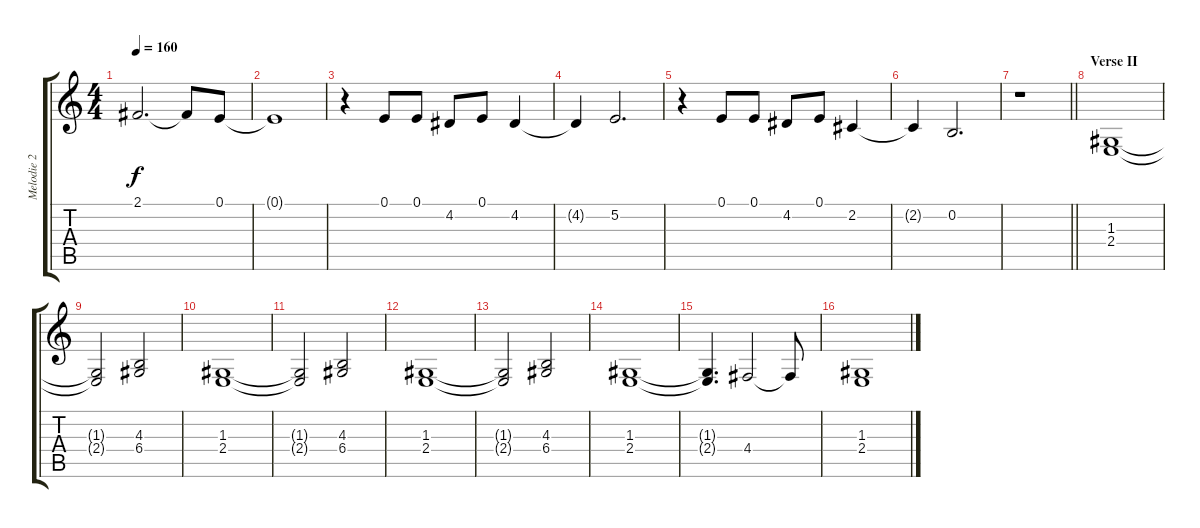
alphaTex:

\track ("Melodie 2" "Melodie 2") {instrument bassoon}
\staff {score tabs}
\tuning (E4 B3 G3 D3 A2 E2) {hide}
\ts (4 4)
\tempo 160
\clef g2
\ks c
2.1.2{d dy f} 2.1{t}.8 0.1.8 |
0.1{t}.1 |
r.4 0.1.8 0.1.8 4.2.8 0.1.8 4.2.4 |
4.2{t}.4 5.2.2{d} |
r.4 0.1.8 0.1.8 4.2.8 0.1.8 2.2.4 |
2.2{t}.4 0.2.2{d} |
\barLineRight lightlight
r.1 |
\section ("" "Verse II")
(1.3 2.4).1{volume 10} |
(1.3{t} 2.4{t}).2 (4.3 6.4).2 |
(1.3 2.4).1 |
(1.3{t} 2.4{t}).2 (4.3 6.4).2 |
(1.3 2.4).1 |
(1.3{t} 2.4{t}).2 (4.3 6.4).2 |
(1.3 2.4).1 |
(1.3{t} 2.4{t}).4{d} 4.4.2 4.4{t}.8 |
(1.3 2.4).1
